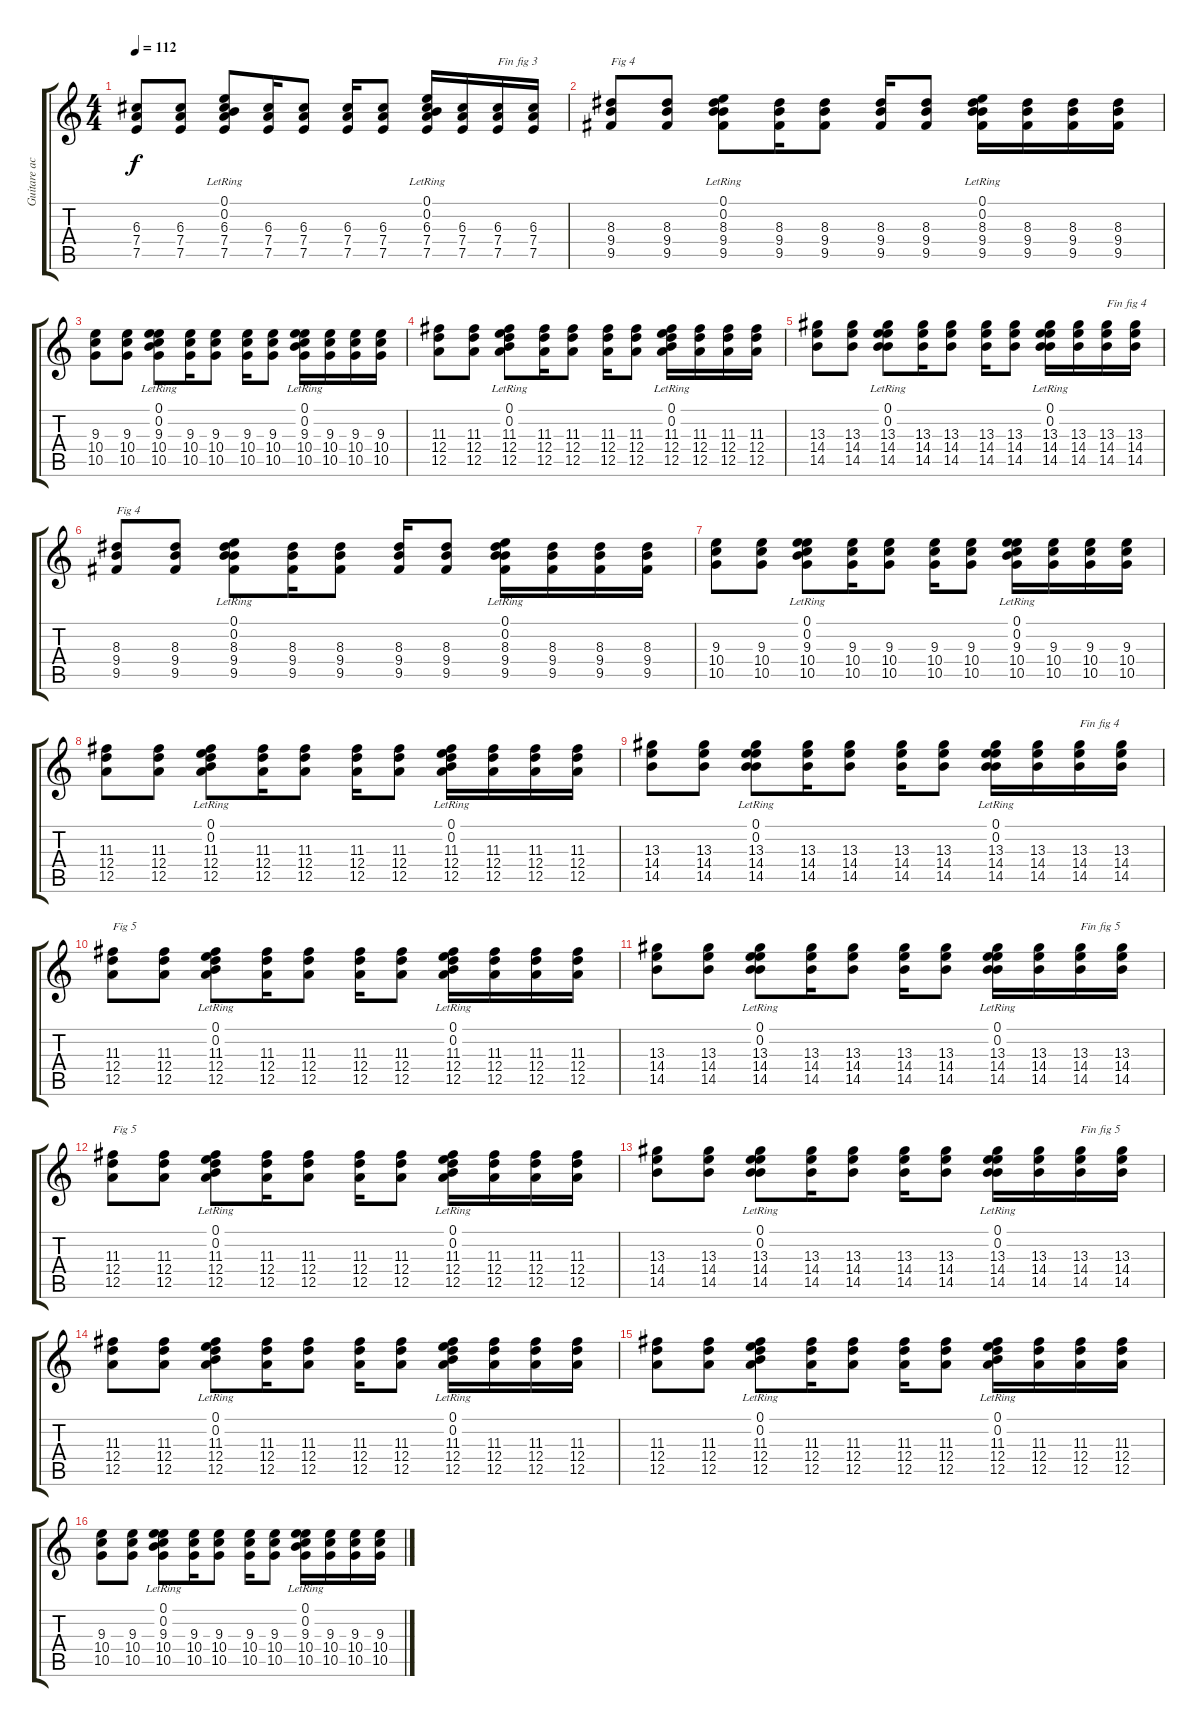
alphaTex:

\track ("Guitare acou 3 " "Guitare ac") {instrument acousticguitarsteel}
\staff {score tabs}
\tuning (E4 B3 G3 D3 A2 E2) {hide}
\ts (4 4)
\tempo 112
\clef g2
\ks c
(6.3 7.4 7.5).8{dy f} (6.3 7.4 7.5).8 (0.1{lr} 0.2{lr} 6.3 7.4 7.5).8 (6.3 7.4 7.5).16 (6.3 7.4 7.5).8 (6.3 7.4 7.5).16 (6.3 7.4 7.5).8 (0.1{lr} 0.2{lr} 6.3 7.4 7.5).16 (6.3 7.4 7.5).16 (6.3 7.4 7.5).16{txt "Fin fig 3"} (6.3 7.4 7.5).16 |
(8.3 9.4 9.5).8{txt "Fig 4"} (8.3 9.4 9.5).8 (0.1{lr} 0.2{lr} 8.3 9.4 9.5).8 (8.3 9.4 9.5).16 (8.3 9.4 9.5).8 (8.3 9.4 9.5).16 (8.3 9.4 9.5).8 (0.1{lr} 0.2{lr} 8.3 9.4 9.5).16 (8.3 9.4 9.5).16 (8.3 9.4 9.5).16 (8.3 9.4 9.5).16 |
(9.3 10.4 10.5).8 (9.3 10.4 10.5).8 (0.1{lr} 0.2{lr} 9.3 10.4 10.5).8 (9.3 10.4 10.5).16 (9.3 10.4 10.5).8 (9.3 10.4 10.5).16 (9.3 10.4 10.5).8 (0.1{lr} 0.2{lr} 9.3 10.4 10.5).16 (9.3 10.4 10.5).16 (9.3 10.4 10.5).16 (9.3 10.4 10.5).16 |
(11.3 12.4 12.5).8 (11.3 12.4 12.5).8 (0.1{lr} 0.2{lr} 11.3 12.4 12.5).8 (11.3 12.4 12.5).16 (11.3 12.4 12.5).8 (11.3 12.4 12.5).16 (11.3 12.4 12.5).8 (0.1{lr} 0.2{lr} 11.3 12.4 12.5).16 (11.3 12.4 12.5).16 (11.3 12.4 12.5).16 (11.3 12.4 12.5).16 |
(13.3 14.4 14.5).8 (13.3 14.4 14.5).8 (0.1{lr} 0.2{lr} 13.3 14.4 14.5).8 (13.3 14.4 14.5).16 (13.3 14.4 14.5).8 (13.3 14.4 14.5).16 (13.3 14.4 14.5).8 (0.1{lr} 0.2{lr} 13.3 14.4 14.5).16 (13.3 14.4 14.5).16 (13.3 14.4 14.5).16{txt "Fin fig 4"} (13.3 14.4 14.5).16 |
(8.3 9.4 9.5).8{txt "Fig 4"} (8.3 9.4 9.5).8 (0.1{lr} 0.2{lr} 8.3 9.4 9.5).8 (8.3 9.4 9.5).16 (8.3 9.4 9.5).8 (8.3 9.4 9.5).16 (8.3 9.4 9.5).8 (0.1{lr} 0.2{lr} 8.3 9.4 9.5).16 (8.3 9.4 9.5).16 (8.3 9.4 9.5).16 (8.3 9.4 9.5).16 |
(9.3 10.4 10.5).8 (9.3 10.4 10.5).8 (0.1{lr} 0.2{lr} 9.3 10.4 10.5).8 (9.3 10.4 10.5).16 (9.3 10.4 10.5).8 (9.3 10.4 10.5).16 (9.3 10.4 10.5).8 (0.1{lr} 0.2{lr} 9.3 10.4 10.5).16 (9.3 10.4 10.5).16 (9.3 10.4 10.5).16 (9.3 10.4 10.5).16 |
(11.3 12.4 12.5).8 (11.3 12.4 12.5).8 (0.1{lr} 0.2{lr} 11.3 12.4 12.5).8 (11.3 12.4 12.5).16 (11.3 12.4 12.5).8 (11.3 12.4 12.5).16 (11.3 12.4 12.5).8 (0.1{lr} 0.2{lr} 11.3 12.4 12.5).16 (11.3 12.4 12.5).16 (11.3 12.4 12.5).16 (11.3 12.4 12.5).16 |
(13.3 14.4 14.5).8 (13.3 14.4 14.5).8 (0.1{lr} 0.2{lr} 13.3 14.4 14.5).8 (13.3 14.4 14.5).16 (13.3 14.4 14.5).8 (13.3 14.4 14.5).16 (13.3 14.4 14.5).8 (0.1{lr} 0.2{lr} 13.3 14.4 14.5).16 (13.3 14.4 14.5).16 (13.3 14.4 14.5).16{txt "Fin fig 4"} (13.3 14.4 14.5).16 |
(11.3 12.4 12.5).8{txt "Fig 5"} (11.3 12.4 12.5).8 (0.1{lr} 0.2{lr} 11.3 12.4 12.5).8 (11.3 12.4 12.5).16 (11.3 12.4 12.5).8 (11.3 12.4 12.5).16 (11.3 12.4 12.5).8 (0.1{lr} 0.2{lr} 11.3 12.4 12.5).16 (11.3 12.4 12.5).16 (11.3 12.4 12.5).16 (11.3 12.4 12.5).16 |
(13.3 14.4 14.5).8 (13.3 14.4 14.5).8 (0.1{lr} 0.2{lr} 13.3 14.4 14.5).8 (13.3 14.4 14.5).16 (13.3 14.4 14.5).8 (13.3 14.4 14.5).16 (13.3 14.4 14.5).8 (0.1{lr} 0.2{lr} 13.3 14.4 14.5).16 (13.3 14.4 14.5).16 (13.3 14.4 14.5).16{txt "Fin fig 5"} (13.3 14.4 14.5).16 |
(11.3 12.4 12.5).8{txt "Fig 5"} (11.3 12.4 12.5).8 (0.1{lr} 0.2{lr} 11.3 12.4 12.5).8 (11.3 12.4 12.5).16 (11.3 12.4 12.5).8 (11.3 12.4 12.5).16 (11.3 12.4 12.5).8 (0.1{lr} 0.2{lr} 11.3 12.4 12.5).16 (11.3 12.4 12.5).16 (11.3 12.4 12.5).16 (11.3 12.4 12.5).16 |
(13.3 14.4 14.5).8 (13.3 14.4 14.5).8 (0.1{lr} 0.2{lr} 13.3 14.4 14.5).8 (13.3 14.4 14.5).16 (13.3 14.4 14.5).8 (13.3 14.4 14.5).16 (13.3 14.4 14.5).8 (0.1{lr} 0.2{lr} 13.3 14.4 14.5).16 (13.3 14.4 14.5).16 (13.3 14.4 14.5).16{txt "Fin fig 5"} (13.3 14.4 14.5).16 |
(11.3 12.4 12.5).8 (11.3 12.4 12.5).8 (0.1{lr} 0.2{lr} 11.3 12.4 12.5).8 (11.3 12.4 12.5).16 (11.3 12.4 12.5).8 (11.3 12.4 12.5).16 (11.3 12.4 12.5).8 (0.1{lr} 0.2{lr} 11.3 12.4 12.5).16 (11.3 12.4 12.5).16 (11.3 12.4 12.5).16 (11.3 12.4 12.5).16 |
(11.3 12.4 12.5).8 (11.3 12.4 12.5).8 (0.1{lr} 0.2{lr} 11.3 12.4 12.5).8 (11.3 12.4 12.5).16 (11.3 12.4 12.5).8 (11.3 12.4 12.5).16 (11.3 12.4 12.5).8 (0.1{lr} 0.2{lr} 11.3 12.4 12.5).16 (11.3 12.4 12.5).16 (11.3 12.4 12.5).16 (11.3 12.4 12.5).16 |
(9.3 10.4 10.5).8 (9.3 10.4 10.5).8 (0.1{lr} 0.2{lr} 9.3 10.4 10.5).8 (9.3 10.4 10.5).16 (9.3 10.4 10.5).8 (9.3 10.4 10.5).16 (9.3 10.4 10.5).8 (0.1{lr} 0.2{lr} 9.3 10.4 10.5).16 (9.3 10.4 10.5).16 (9.3 10.4 10.5).16 (9.3 10.4 10.5).16
